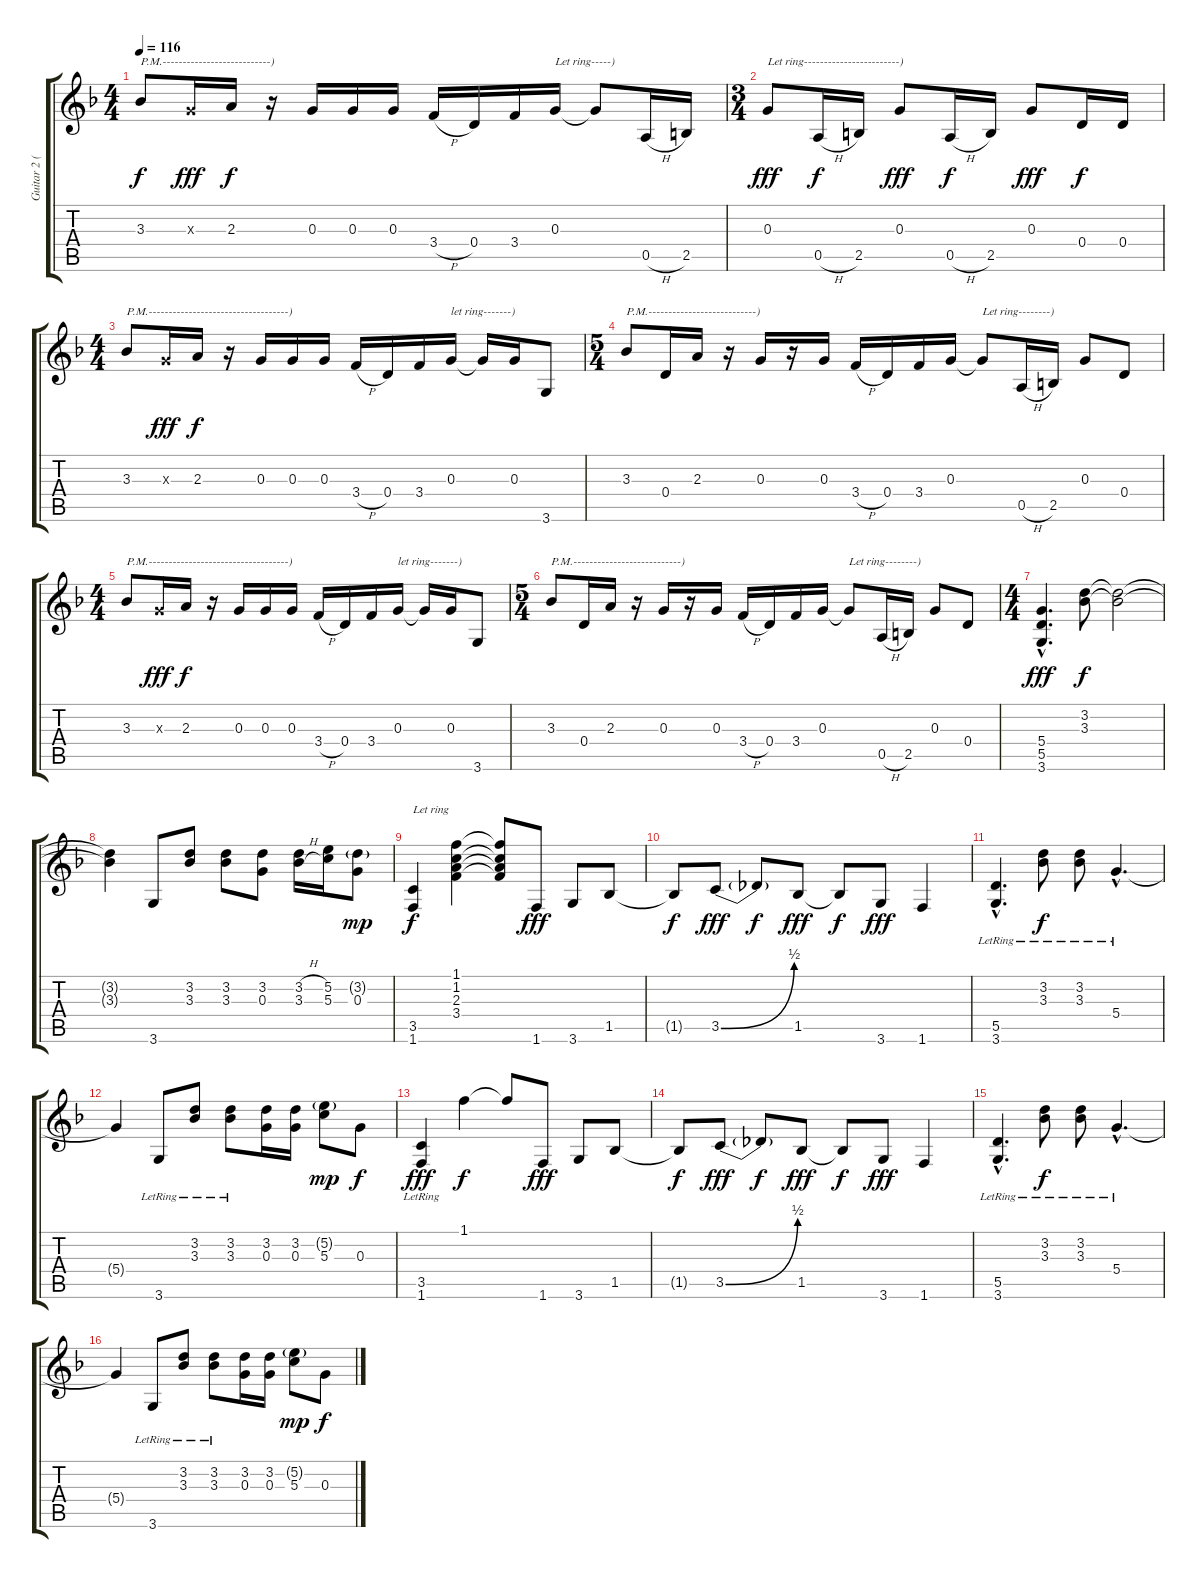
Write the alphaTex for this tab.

\track ("Guitar 2 (Right Channel)" "Guitar 2 (") {instrument distortionguitar}
\staff {score tabs}
\tuning (E4 B3 G3 D3 A2 E2) {hide}
\ts (4 4)
\tempo 116
\clef g2
\ks f
3.3.8{txt "P.M.---------------------------)" dy f} 0.3{x}.16{dy fff} 2.3.16{dy f} r.16 0.3.16 0.3.16 0.3.16 3.4{h}.16 0.4.16 3.4.16 0.3.16{txt "Let ring-----)"} 0.3{t}.8 0.5{h}.16 2.5.16 |
\ts (3 4)
0.3.8{txt "Let ring------------------------)" dy fff} 0.5{h}.16{dy f} 2.5.16 0.3.8{dy fff} 0.5{h}.16{dy f} 2.5.16 0.3.8{dy fff} 0.4.16{dy f} 0.4.16 |
\ts (4 4)
3.3.8{txt "P.M.-----------------------------------)"} 0.3{x}.16{dy fff} 2.3.16{dy f} r.16 0.3.16 0.3.16 0.3.16 3.4{h}.16 0.4.16 3.4.16 0.3.16{txt "let ring-------)"} 0.3{t}.16 0.3.16 3.6.8 |
\ts (5 4)
3.3.8{txt "P.M.---------------------------)"} 0.4.16 2.3.16 r.16 0.3.16 r.16 0.3.16 3.4{h}.16 0.4.16 3.4.16 0.3.16 0.3{t}.8{txt "Let ring--------)"} 0.5{h}.16 2.5.16 0.3.8 0.4.8 |
\ts (4 4)
3.3.8{txt "P.M.-----------------------------------)"} 0.3{x}.16{dy fff} 2.3.16{dy f} r.16 0.3.16 0.3.16 0.3.16 3.4{h}.16 0.4.16 3.4.16 0.3.16{txt "let ring-------)"} 0.3{t}.16 0.3.16 3.6.8 |
\ts (5 4)
3.3.8{txt "P.M.---------------------------)"} 0.4.16 2.3.16 r.16 0.3.16 r.16 0.3.16 3.4{h}.16 0.4.16 3.4.16 0.3.16 0.3{t}.8{txt "Let ring--------)"} 0.5{h}.16 2.5.16 0.3.8 0.4.8 |
\ts (4 4)
(5.4{hac} 5.5{hac} 3.6{hac}).4{d dy fff} (3.2 3.3).8{dy f} (3.2{t} 3.3{t}).2 |
(3.2{t} 3.3{t}).4 3.6.8 (3.2 3.3).8 (3.2 3.3).8 (3.2 0.3).8 (3.2{h} 3.3{h}).16 (5.2 5.3).16 (3.2{g} 0.3).8{dy mp} |
(3.5 1.6).4{txt "Let ring" dy f} (1.1 1.2 2.3 3.4).4 (1.1{t} 1.2{t} 2.3{t} 3.4{t}).8 1.6.8{dy fff} 3.6.8 1.5.8 |
1.5{t}.8{dy f} 3.5{be (bend 0 0 60 2)}.8{dy fff} 3.5{t}.8{dy f} 1.5.8{dy fff} 1.5{t}.8{dy f} 3.6.8{dy fff} 1.6.4 |
(5.5{hac lr} 3.6{hac lr}).4{d} (3.2{lr} 3.3{lr}).8{dy f} (3.2{lr} 3.3{lr}).8 5.4{hac lr}.4{d} |
5.4{t}.4 3.6{lr}.8 (3.2{lr} 3.3{lr}).8 (3.2{lr} 3.3{lr}).8 (3.2 0.3).16 (3.2 0.3).16 (5.2{g} 5.3).8{dy mp} 0.3.8{dy f} |
(3.5{lr} 1.6{lr}).4{dy fff} 1.1.4{dy f} 1.1{t}.8 1.6.8{dy fff} 3.6.8 1.5.8 |
1.5{t}.8{dy f} 3.5{be (bend 0 0 60 2)}.8{dy fff} 3.5{t}.8{dy f} 1.5.8{dy fff} 1.5{t}.8{dy f} 3.6.8{dy fff} 1.6.4 |
(5.5{hac lr} 3.6{hac lr}).4{d} (3.2{lr} 3.3{lr}).8{dy f} (3.2{lr} 3.3{lr}).8 5.4{hac lr}.4{d} |
5.4{t}.4 3.6{lr}.8 (3.2{lr} 3.3{lr}).8 (3.2{lr} 3.3{lr}).8 (3.2 0.3).16 (3.2 0.3).16 (5.2{g} 5.3).8{dy mp} 0.3.8{dy f}
